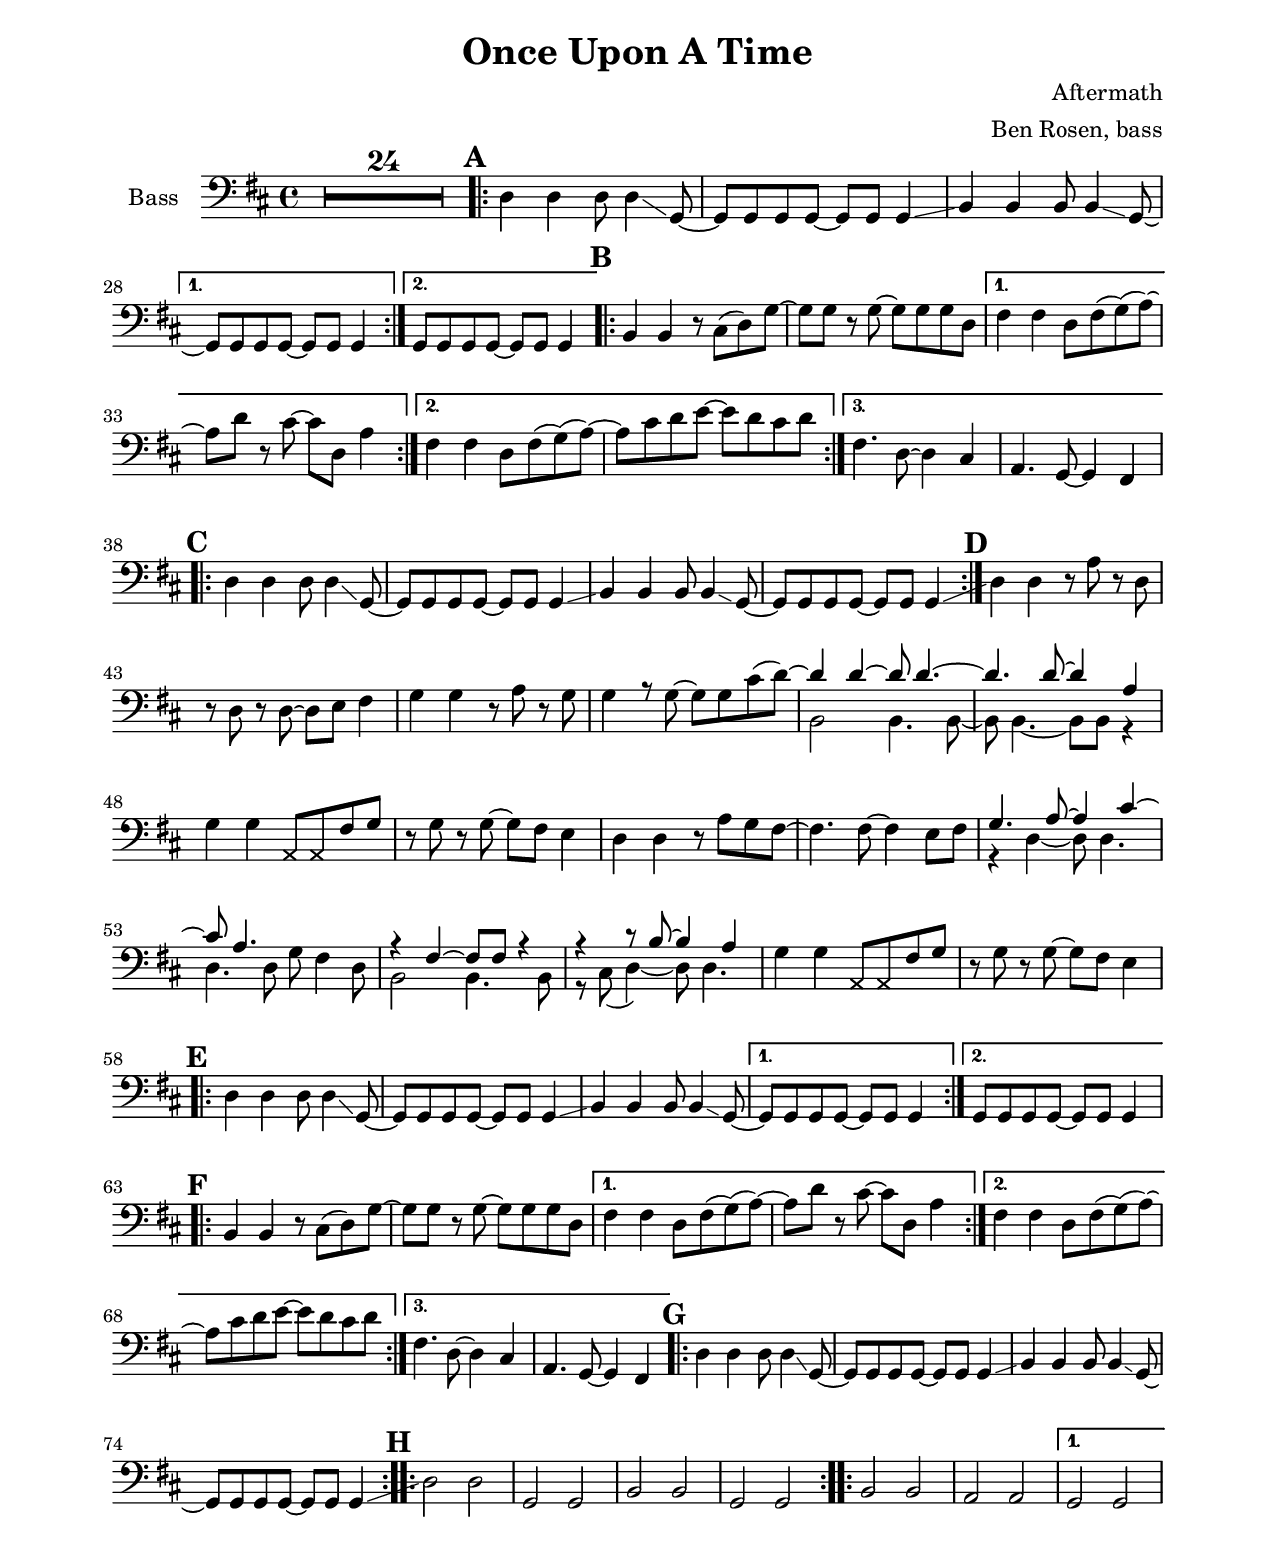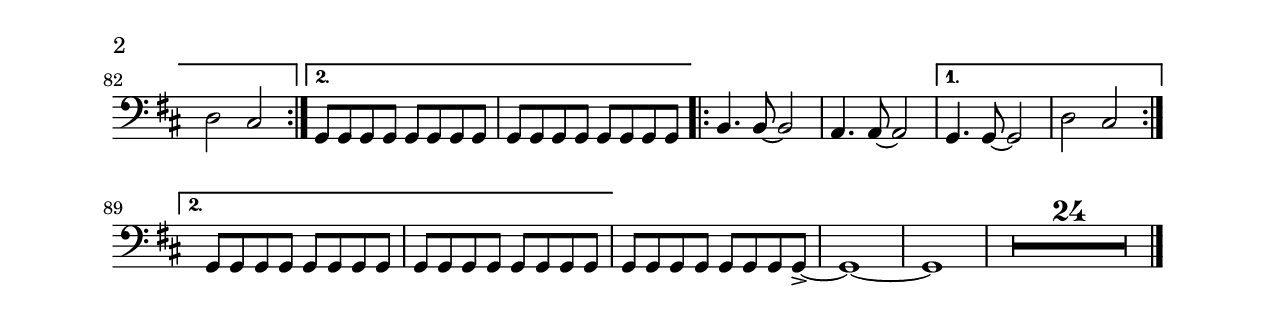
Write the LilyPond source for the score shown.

\version "2.24.0"

\include "settings.ily"

\header {
  title = "Once Upon A Time"
  composer = "Aftermath"
  arranger = "Ben Rosen, bass"
}

riff = \relative d {
  \mark \default

  \repeat volta 2 {
    d4 d d8 d4 \glissando g,8 ~ |
    g8 g g g ~ g g g4 \glissando |
    b4 b b8 b4 \glissando g8 ~ |
    g8 g g g ~ g g g4 \glissando |
  }
}

chorus = \relative b, {
  \mark \default

  \repeat volta 3 {
    b4 b r8 cs ( d ) g ~ |
    g8 g r g ~ g g g d |

    \alternative {
      \volta 1 {
        fs4 fs d8 fs ( g ) ( a ) ~ |
        a8 d r cs ~ cs d,  a'4
      }

      \volta 2 {
        fs4 fs d8 fs ( g ) ( a ) ~ |
        a8 cs d e ~ e d cs d |
      }

      \volta 3 {
        fs,4. d8 ~ d4 cs |
        a4. g8 ~ g4 fs |
      }
    }
  }
}
music = \relative d {
  \key d \major
  \time 4/4
  \clef "bass"

  \compressMMRests {
    R1 * 24 |
  }

  \mark \default

  \repeat volta 2 {
    d4 d d8 d4 \glissando g,8 ~ |
    g8 g g g ~ g g g4 \glissando |
    b4 b b8 b4 \glissando g8 ~ |

    \alternative {
      \volta 1 {
        g8 g g g ~ g g g4 \glissando |
      }

      \volta 2 {
        g8 g g g ~ g g g4 |
      }
    }
  }

  \chorus
  \riff

  \mark \default

  d'4 d r8 a' r d, |
  r8 d r d ~ d e fs4 |
  g4 g r8 a r g ~ |

  << {
    \stemNeutral
    g4 r8 g ~ g g cs ( d ) ~ |
    \stemUp
    d4 d ~ d8 d4. ~ |
    d4. d8 ~ d4 a |

  } \\ {

    s1 |
    b,2 b4. b8 ~ |
    b8 b4. ~ b8 b r4 |
  } >>

  g'4 g
  \once \override NoteHead.style = #'cross a,8
  \once \override NoteHead.style = #'cross a
  fs'8 g |

  r8 g r g ~ g fs e4 |
  d4 d r8 a' g fs ~ |
  fs4. fs8 ~ fs4 e8 fs |

  << {
    g4. a8~ a4 cs ~ |
    cs8 a4.

  } \\ {

    r4 d, ~ d8 d4. |
    d d8
  } >>

  g fs4 d8 |

  << {
    r4 fs ~ fs8 fs r4 |
    r4 r8 b ~ b4 a |

  } \\ {

    b,2 b4. b8 |
    r cs ( d4 ) ~ d8 d4. |
  } >>

  g4 g
  \once \override NoteHead.style = #'cross a,8
  \once \override NoteHead.style = #'cross a
  fs' g |

  r8 g r g ~ g fs e4 |

  \mark \default

  \repeat volta 2 {
    d4 d d8 d4 \glissando g,8 ~ |
    g8 g g g ~ g g g4 \glissando |
    b4 b4 b8 b4 \glissando g8 ~ |

    \alternative {
      \volta 1 {
        g8 g g g ~ g g g4 \glissando |
      }

      \volta 2  {
        g8 g g g ~ g g g4 |
      }
    }
  }

  \chorus
  \riff

  \mark \default

  \repeat volta 2 {
    d'2 d |
    g,2 g |
    b2 b |
    g2 g |
  }

  \repeat volta 2 {
    b2 b |
    a2 a |

    \alternative {
      \volta 1 {
        g2 g |
        d'2 cs |
      }

      \volta 2 {
        \repeat unfold 2 {
          \repeat unfold 8 { g8 } |
        }
      }
    }
  }

  \repeat volta 2 {
    b4. b8 ~ b2 |
    a4. a8 ~ a2 |

    \alternative {
      \volta 1 {
        g4. g8 ~ g2 |
        d'2 cs |
      }

      \volta 2 {
        \repeat unfold 2 {
          \repeat unfold 8 { g8 } |
        }
      }
    }
  }

  \repeat unfold 4 { g8 } g g g g ~ -> |
  g1 ~ |
  g1 |

  \compressMMRests {
    R1 * 24 |
  }

  \bar "|."
}

\score {
  \new Staff \with {
    instrumentName = "Bass"
  } {
    \music
  }
}
